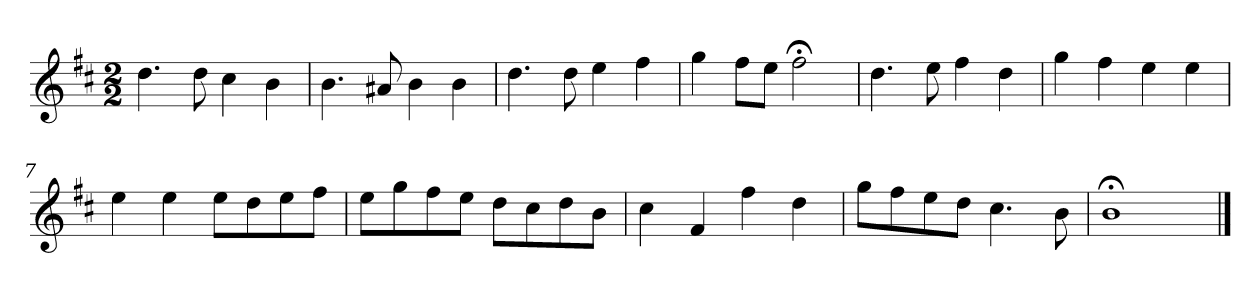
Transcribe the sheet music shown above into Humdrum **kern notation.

**kern
*part1
*staff1
*k[f#c#]
*b:
*M2/2
*MM120
=1
4.dd
8dd
4cc#
4b
=2
4.b
8a#X
4b
4b
=3
4.dd
8dd
4ee
4ff#
=4
4gg
8ff#L
8eeJ
2ff#;<
=5
4.dd
8ee
4ff#
4dd
=6
4gg
4ff#
4ee
4ee
=7
4ee
4ee
8eeL
8dd
8ee
8ff#J
=8
8eeL
8gg
8ff#
8eeJ
8ddL
8cc#
8dd
8bJ
=9
4cc#
4f#
4ff#
4dd
=10
8ggL
8ff#
8ee
8ddJ
4.cc#
8b
=11
1b;<
==
*-
